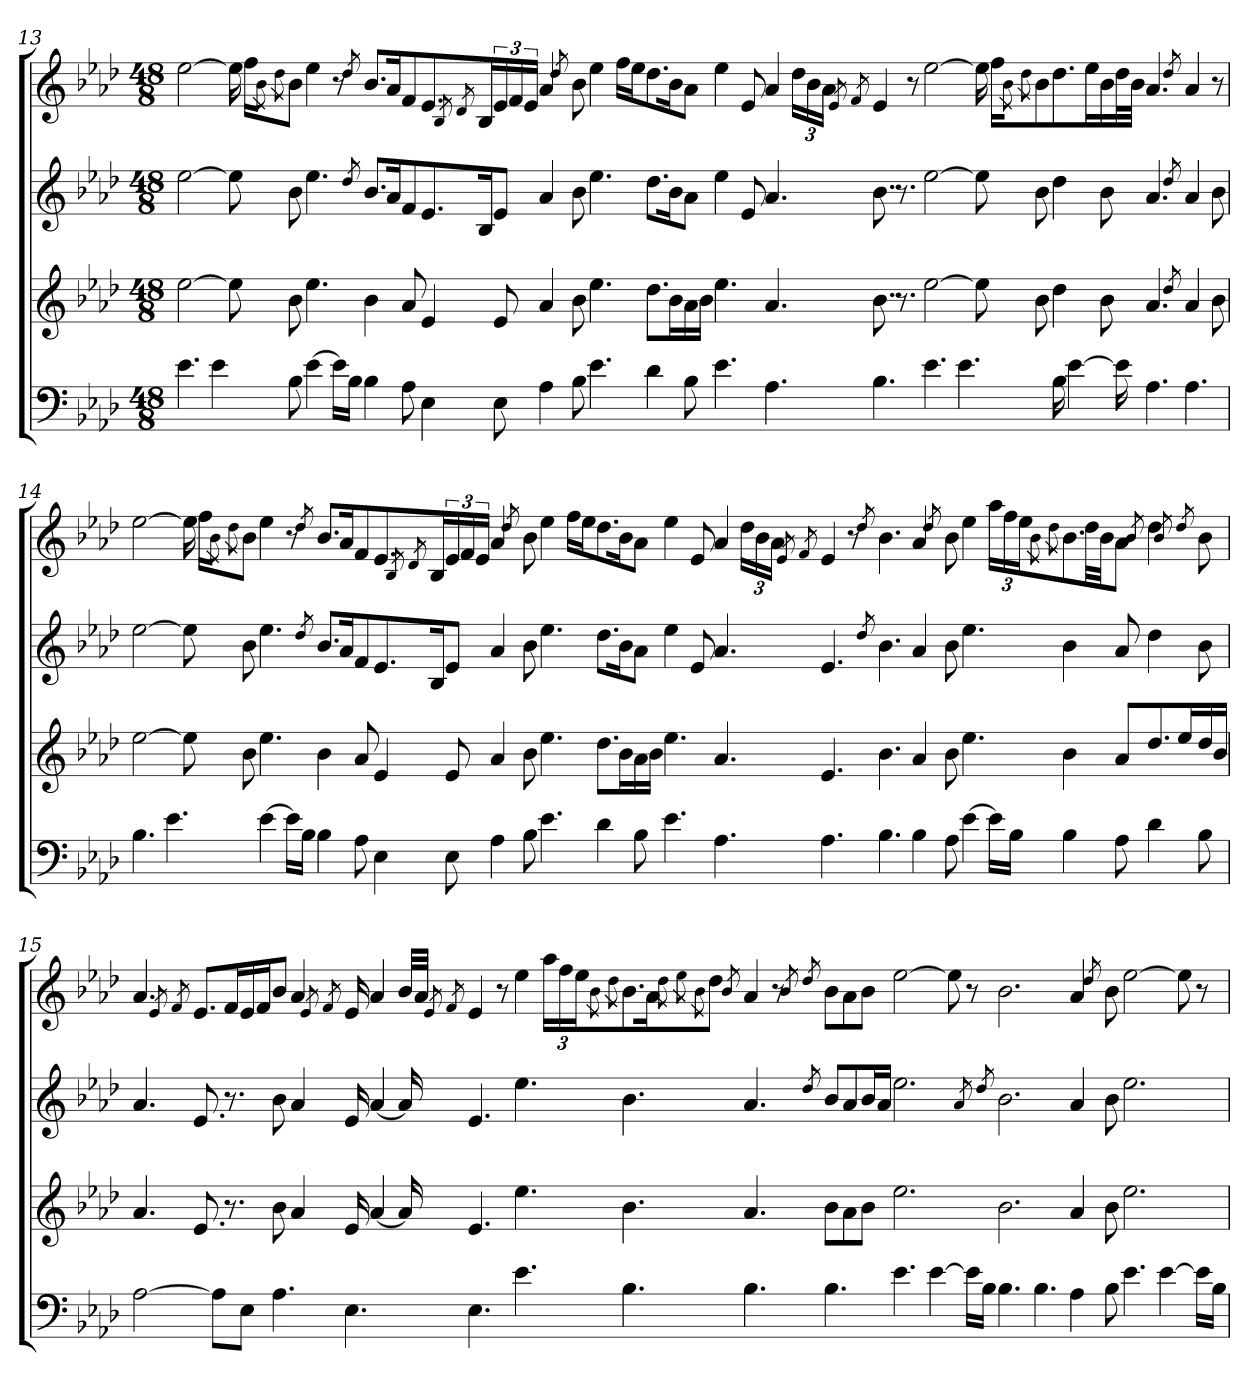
**kern	**kern	**kern	**kern
*part4	*part3	*part2	*part1
*staff4	*staff3	*staff2	*staff1
*clefF4	*clefG2	*clefG2	*clefG2
*k[b-e-a-d-]	*k[b-e-a-d-]	*k[b-e-a-d-]	*k[b-e-a-d-]
*M48/8	*M48/8	*M48/8	*M48/8
=13	=13	=13	=13
4.e-	[2ee-	[2ee-	[2ee-
4e-	.	.	.
.	8ee-]	8ee-]	16ee-]
.	.	.	16ff\KL
.	.	.	8qb-\
.	.	.	8qdd-\
8B-	8b-	8b-	8b-\J
[4e-	4.ee-	4.ee-	4ee-
16e-\LL]	.	.	8r
16B-\JJ	.	.	.
.	.	8qdd-	8qdd-
4B-	4b-	8.b-/L	8.b-/L
.	.	16a-/K	16a-/K
8A-	8a-	8f/	8f/
4E-	4e-	8.e-/	8.e-/
.	.	.	8qB-/
.	.	.	8qd-/
.	.	16B-/K	16B-/L
8E-	8e-	8e-/J	24e-/
.	.	.	24f/
.	.	.	24e-/JJ
4A-	4a-	4a-	4a-
.	.	.	8qdd-
8B-	8b-	8b-	8b-
4.e-	4.ee-	4.ee-	4ee-
.	.	.	16ff\LL
.	.	.	16ee-\J
4d-	8.dd-\L	8.dd-\L	8.dd-\
.	16b-\L	16b-\K	16b-\K
8B-	16a-\	8a-\J	8a-\J
.	16b-\JJ	.	.
4.e-	4.ee-	4ee-	4ee-
.	.	8e-	8e-
4.A-	4.a-	4.a-	4a-
.	.	.	24dd-\LL
.	.	.	24b-\
.	.	.	24a-\JJ
.	.	.	8qe-
.	.	.	8qf
4.B-	8.b-	8.b-	4e-
.	8.r	8.r	.
.	.	.	8r
4.e-	[2ee-	[2ee-	[2ee-
4.e-	.	.	.
.	8ee-]	8ee-]	16ee-]
.	.	.	16ff\KL
.	.	.	8qb-\
.	.	.	8qdd-\
.	8b-	8b-	8b-\
16B-	4dd-	4dd-	8.dd-\
[4e-	.	.	.
.	.	.	16ee-\L
.	8b-	8b-	16b-\
16e-]	.	.	32dd-\L
.	.	.	32b-\JJJ
4.A-	4.a-	4.a-	4.a-
.	8qdd-	8qdd-	8qdd-
4.A-	4a-	4a-	4a-
.	8b-	8b-	8r
=14	=14	=14	=14
4.B-	[2ee-	[2ee-	[2ee-
4.e-	.	.	.
.	8ee-]	8ee-]	16ee-]
.	.	.	16ff\KL
.	.	.	8qb-\
.	.	.	8qdd-\
.	8b-	8b-	8b-\J
[4e-	4.ee-	4.ee-	4ee-
16e-\LL]	.	.	8r
16B-\JJ	.	.	.
.	.	8qdd-	8qdd-
4B-	4b-	8.b-/L	8.b-/L
.	.	16a-/K	16a-/K
8A-	8a-	8f/	8f/
4E-	4e-	8.e-/	8.e-/
.	.	.	8qB-/
.	.	.	8qd-/
.	.	16B-/K	16B-/L
8E-	8e-	8e-/J	24e-/
.	.	.	24f/
.	.	.	24e-/JJ
4A-	4a-	4a-	4a-
.	.	.	8qdd-
8B-	8b-	8b-	8b-
4.e-	4.ee-	4.ee-	4ee-
.	.	.	16ff\LL
.	.	.	16ee-\J
4d-	8.dd-\L	8.dd-\L	8.dd-\
.	16b-\L	16b-\K	16b-\K
8B-	16a-\	8a-\J	8a-\J
.	16b-\JJ	.	.
4.e-	4.ee-	4ee-	4ee-
.	.	8e-	8e-
4.A-	4.a-	4.a-	4a-
.	.	.	24dd-\LL
.	.	.	24b-\
.	.	.	24a-\JJ
.	.	.	8qe-
.	.	.	8qf
4.A-	4.e-	4.e-	4e-
.	.	.	8r
.	.	8qdd-	8qdd-
4.B-	4.b-	4.b-	4.b-
4B-	4a-	4a-	4a-
.	.	.	8qdd-
8A-	8b-	8b-	8b-
[4e-	4.ee-	4.ee-	4ee-
16e-\LL]	.	.	24aa-\LL
.	.	.	24ff\
16B-\JJ	.	.	.
.	.	.	24ee-\J
.	.	.	8qb-\
.	.	.	8qdd-\
4B-	4b-	4b-	8.b-\
.	.	.	32dd-\LL
.	.	.	32b-\JJ
8A-	8a-/L	8a-	8a-\J
.	.	.	8qb-
4d-	8.dd-/	4dd-	4dd-
.	16ee-/L	.	.
.	.	.	8qb-
.	.	.	8qdd-
8B-	16dd-/	8b-	8b-
.	16b-/JJ	.	.
=15	=15	=15	=15
[2A-	4.a-	4.a-	4.a-
.	.	.	8qe-
.	.	.	8qf
.	8.e-	8.e-	8.e-/L
8A-\L]	.	.	.
.	8.r	8.r	16f/L
8E-\J	.	.	16e-/
.	.	.	16f/J
4.A-	8b-	8b-	8b-/J
.	4a-	4a-	4a-
.	.	.	8qe-
.	.	.	8qf
4.E-	16e-	16e-	16e-
.	[4a-	[4a-	4a-
.	16a-]	16a-]	32b-/LLL
.	.	.	32a-/JJJ
.	.	.	8qe-
.	.	.	8qf
4.E-	4.e-	4.e-	4e-
.	.	.	8r
4.e-	4.ee-	4.ee-	4ee-
.	.	.	24aa-\LL
.	.	.	24ff\
.	.	.	24ee-\J
.	.	.	8qb-\
.	.	.	8qdd-\
4.B-	4.b-	4.b-	8.b-\
.	.	.	16a-\K
.	.	.	8qdd-\
.	.	.	8qee-\
.	.	.	8qb-\
.	.	.	8dd-\J
.	.	.	8qb-
4.B-	4.a-	4.a-	4a-
.	.	.	8r
.	.	.	8qb-
.	.	8qdd-	8qdd-
4.B-	8b-\L	8b-/L	8b-\L
.	8a-\	8a-/	8a-\
.	8b-\J	16b-/L	8b-\J
.	.	16a-/JJ	.
4.e-	2.ee-	2.ee-	[2ee-
[4e-	.	.	.
.	.	.	8ee-]
16e-\LL]	.	.	8r
16B-\JJ	.	.	.
.	.	8qa-	.
.	.	8qdd-	.
4.B-	2.b-	2.b-	2.b-
4.B-	.	.	.
4A-	4a-	4a-	4a-
.	.	.	8qdd-
8B-	8b-	8b-	8b-
4.e-	2.ee-	2.ee-	[2ee-
[4e-	.	.	.
.	.	.	8ee-]
16e-\LL]	.	.	8r
16B-\JJ	.	.	.
=	=	=	=
*-	*-	*-	*-
